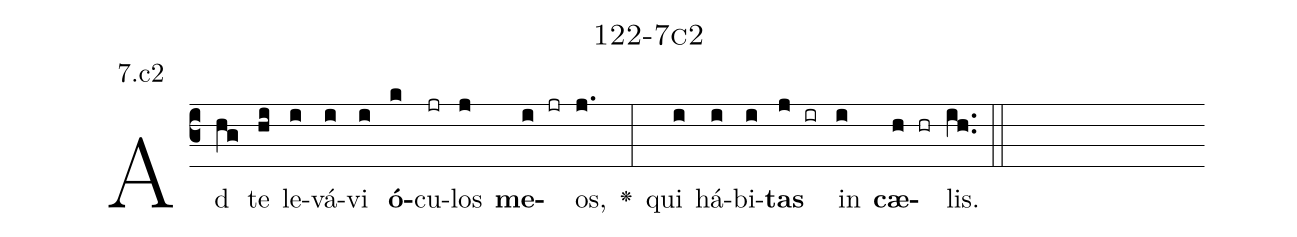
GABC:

name: 122-7c2;
annotation: 7.c2;
%%
(c3)Ad(hg) te(hi) le(i)vá(i)vi(i) <b>ó</b>(k)cu(jr)los(j) <b>me</b>(i jr)os,(j.) <v>\greheightstar</v>(:) qui(i) há(i)bi(i)<b>tas</b>(j ir) in(i) <b>cæ</b>(h hr)lis.(ih..) (::)


%E(i) u(i) o(j) u(i) a(h) e.(ih..) (::)
